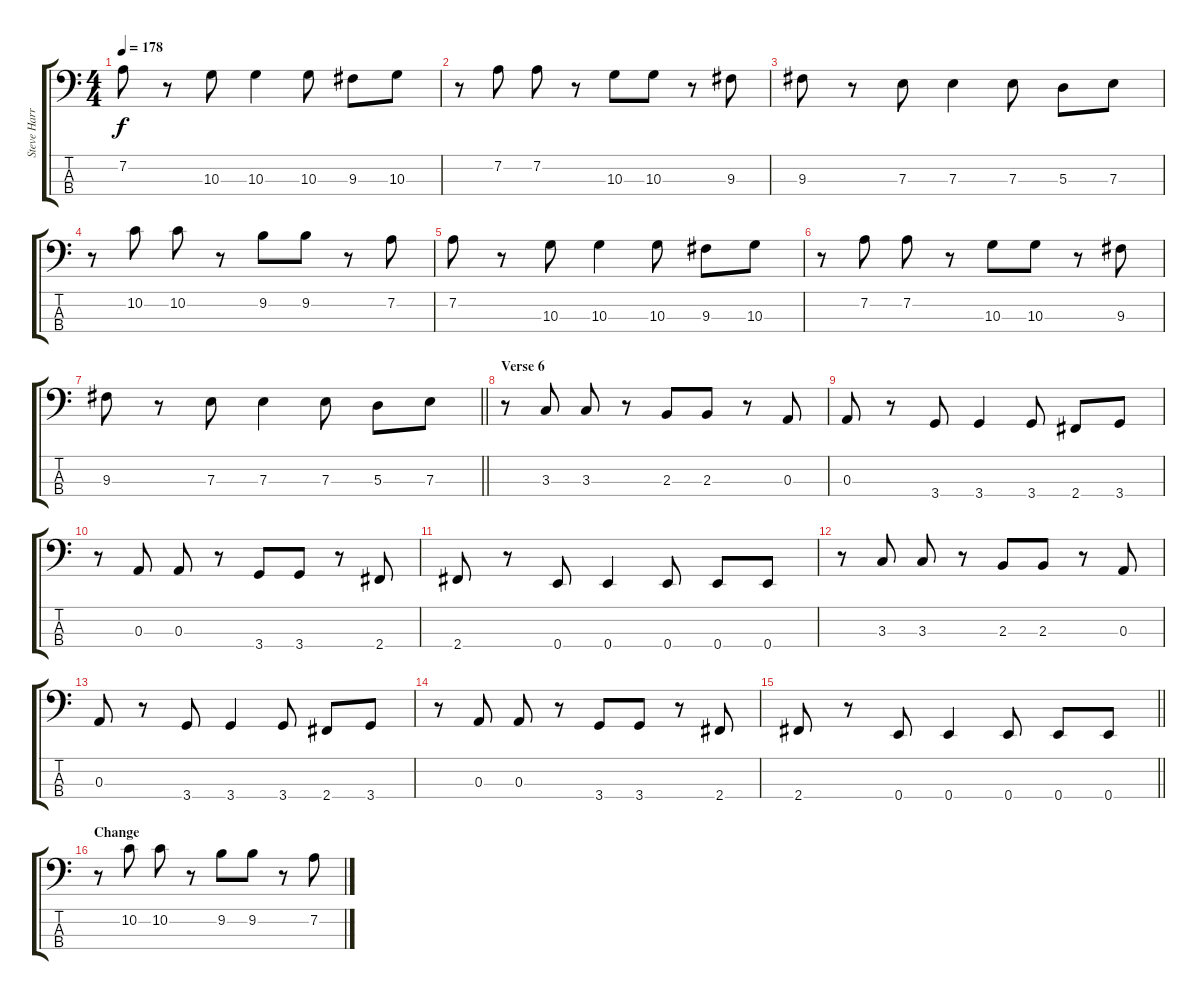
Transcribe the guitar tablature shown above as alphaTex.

\track ("Steve Harris" "Steve Harr") {instrument electricbassfinger}
\staff {score tabs}
\tuning (G2 D2 A1 E1) {hide}
\ts (4 4)
\tempo 178
\clef f4
\ks c
7.2.8{dy f} r.8 10.3.8 10.3.4 10.3.8 9.3.8 10.3.8 |
r.8 7.2.8 7.2.8 r.8 10.3.8 10.3.8 r.8 9.3.8 |
9.3.8 r.8 7.3.8 7.3.4 7.3.8 5.3.8 7.3.8 |
r.8 10.2.8 10.2.8 r.8 9.2.8 9.2.8 r.8 7.2.8 |
7.2.8 r.8 10.3.8 10.3.4 10.3.8 9.3.8 10.3.8 |
r.8 7.2.8 7.2.8 r.8 10.3.8 10.3.8 r.8 9.3.8 |
\barLineRight lightlight
9.3.8 r.8 7.3.8 7.3.4 7.3.8 5.3.8 7.3.8 |
\section ("" "Verse 6")
r.8 3.3.8 3.3.8 r.8 2.3.8 2.3.8 r.8 0.3.8 |
0.3.8 r.8 3.4.8 3.4.4 3.4.8 2.4.8 3.4.8 |
r.8 0.3.8 0.3.8 r.8 3.4.8 3.4.8 r.8 2.4.8 |
2.4.8 r.8 0.4.8 0.4.4 0.4.8 0.4.8 0.4.8 |
r.8 3.3.8 3.3.8 r.8 2.3.8 2.3.8 r.8 0.3.8 |
0.3.8 r.8 3.4.8 3.4.4 3.4.8 2.4.8 3.4.8 |
r.8 0.3.8 0.3.8 r.8 3.4.8 3.4.8 r.8 2.4.8 |
\barLineRight lightlight
2.4.8 r.8 0.4.8 0.4.4 0.4.8 0.4.8 0.4.8 |
\section ("" "Change")
r.8 10.2.8 10.2.8 r.8 9.2.8 9.2.8 r.8 7.2.8
